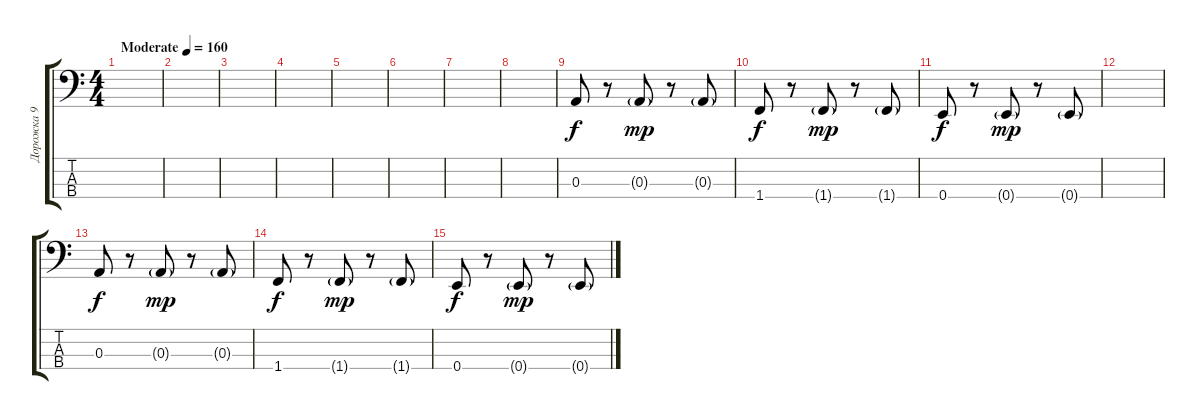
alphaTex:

\track ("Дорожка 9" "Дорожка 9") {instrument electricbassfinger}
\staff {score tabs}
\tuning (G2 D2 A1 E1) {hide}
\ts (4 4)
\tempo (160 "Moderate")
\clef f4
\ks c
|
|
|
|
|
|
|
|
0.3.8 r.8 0.3{g}.8{dy mp} r.8 0.3{g}.8 |
1.4.8{dy f} r.8 1.4{g}.8{dy mp} r.8 1.4{g}.8 |
0.4.8{dy f} r.8 0.4{g}.8{dy mp} r.8 0.4{g}.8 |
|
0.3.8{dy f} r.8 0.3{g}.8{dy mp} r.8 0.3{g}.8 |
1.4.8{dy f} r.8 1.4{g}.8{dy mp} r.8 1.4{g}.8 |
0.4.8{dy f} r.8 0.4{g}.8{dy mp} r.8 0.4{g}.8
